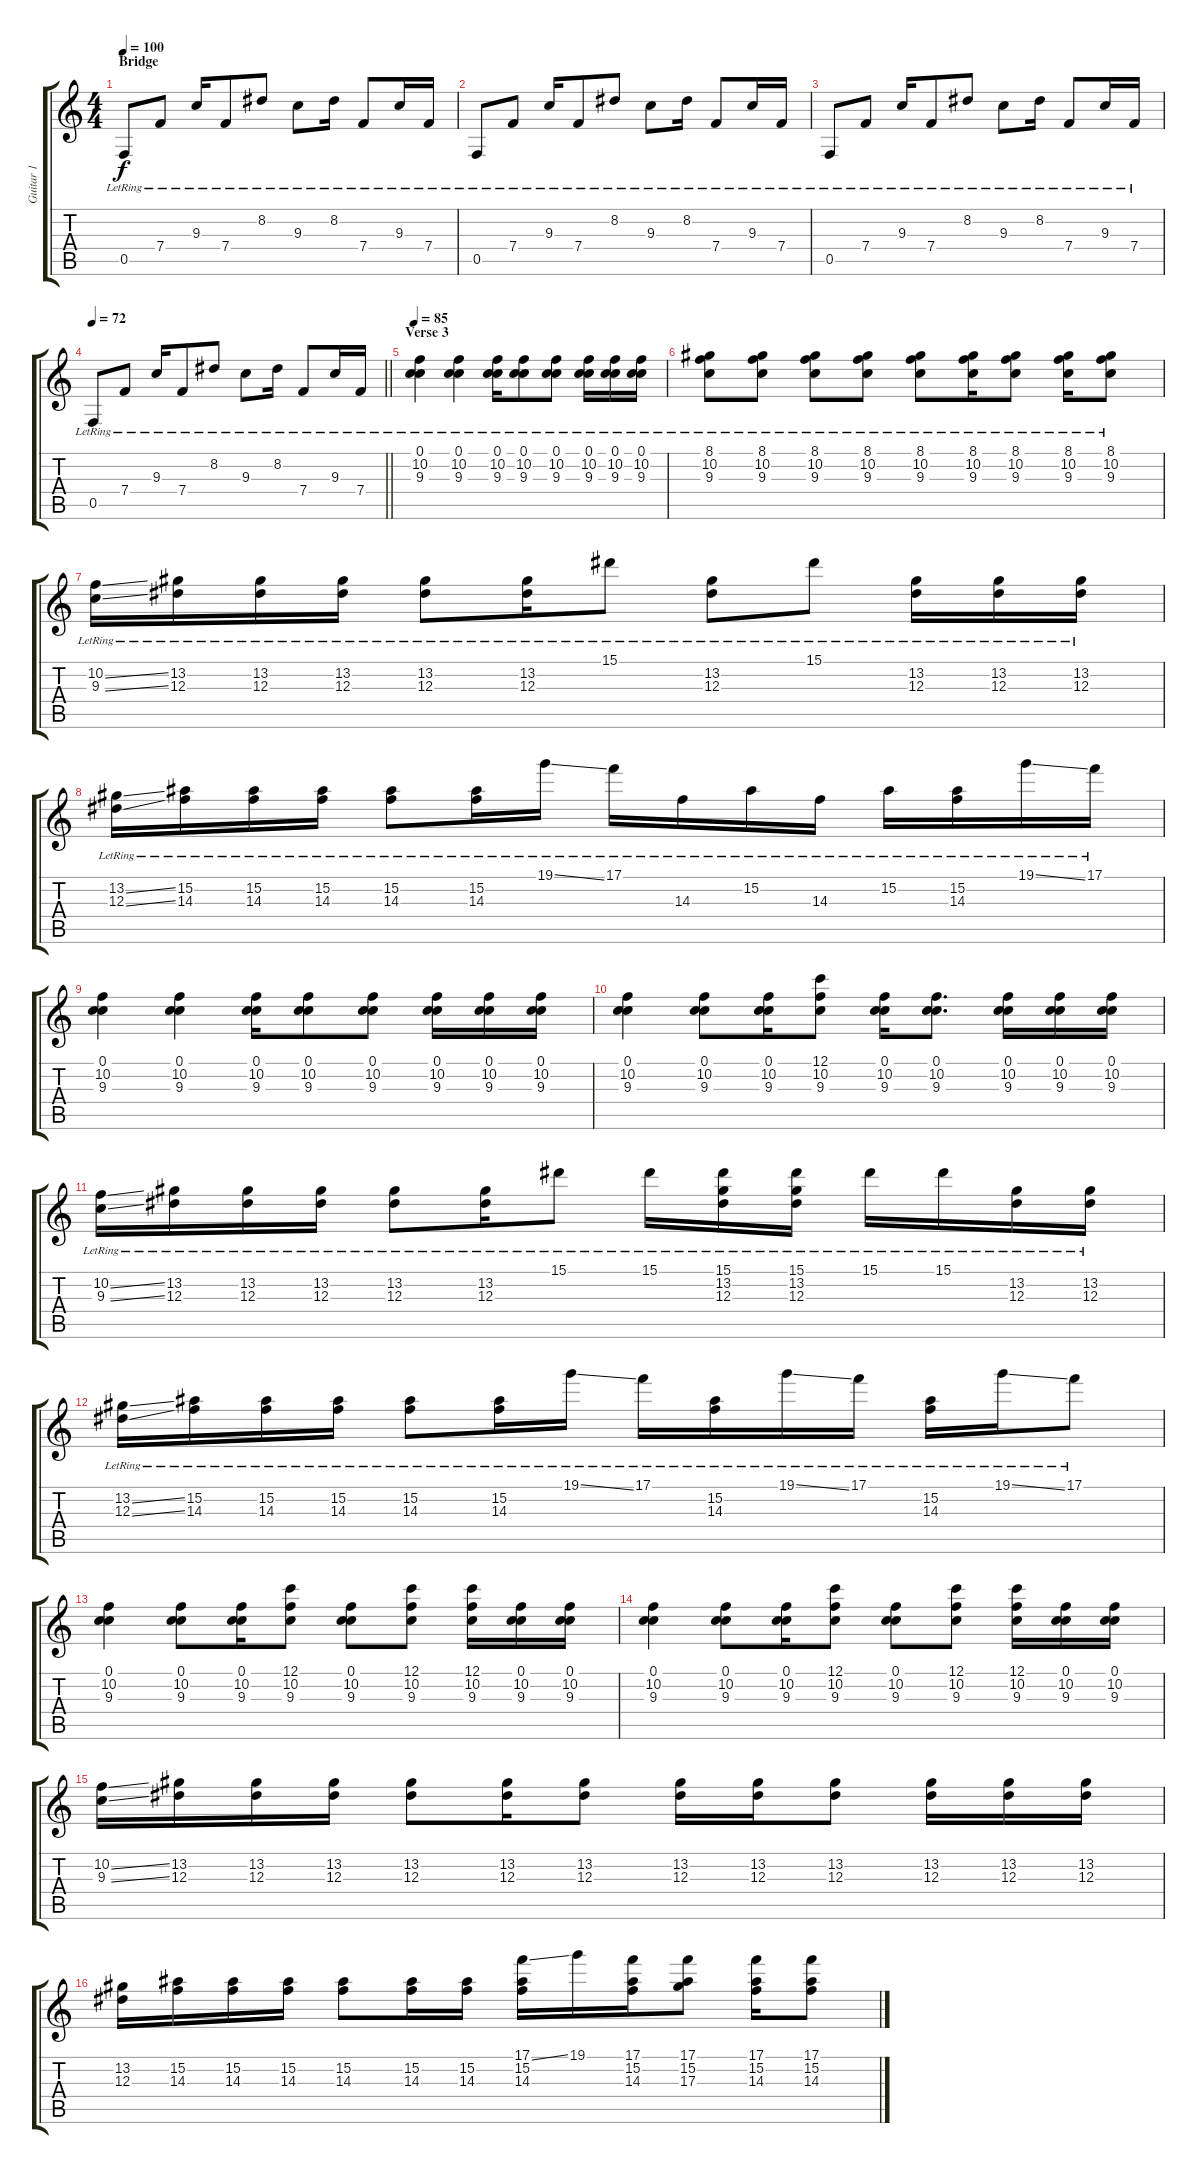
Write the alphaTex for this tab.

\track ("Guitar 1" "Guitar 1") {instrument overdrivenguitar}
\staff {score tabs}
\tuning (C4 G3 Eb3 Bb2 F2 C2) {hide}
\ts (4 4)
\section ("" "Bridge")
\tempo 100
\clef g2
\ks c
0.5{lr}.8{dy f} 7.4{lr}.8 9.3{lr}.16 7.4{lr}.8 8.2{lr}.8 9.3{lr}.8 8.2{lr}.16 7.4{lr}.8 9.3{lr}.16 7.4{lr}.16 |
0.5{lr}.8 7.4{lr}.8 9.3{lr}.16 7.4{lr}.8 8.2{lr}.8 9.3{lr}.8 8.2{lr}.16 7.4{lr}.8 9.3{lr}.16 7.4{lr}.16 |
0.5{lr}.8 7.4{lr}.8 9.3{lr}.16 7.4{lr}.8 8.2{lr}.8 9.3{lr}.8 8.2{lr}.16 7.4{lr}.8 9.3{lr}.16 7.4{lr}.16 |
\tempo 72
\barLineRight lightlight
0.5{lr}.8 7.4{lr}.8 9.3{lr}.16 7.4{lr}.8 8.2{lr}.8 9.3{lr}.8 8.2{lr}.16 7.4{lr}.8 9.3{lr}.16 7.4{lr}.16 |
\section ("" "Verse 3")
\tempo 85
(0.1{lr} 10.2{lr} 9.3{lr}).4{instrument electricguitarjazz} (0.1{lr} 10.2{lr} 9.3{lr}).4 (0.1{lr} 10.2{lr} 9.3{lr}).16 (0.1{lr} 10.2{lr} 9.3{lr}).8 (0.1{lr} 10.2{lr} 9.3{lr}).8 (0.1{lr} 10.2{lr} 9.3{lr}).16 (0.1{lr} 10.2{lr} 9.3{lr}).16 (0.1{lr} 10.2{lr} 9.3{lr}).16 |
(8.1{lr} 10.2{lr} 9.3{lr}).8 (8.1{lr} 10.2{lr} 9.3{lr}).8 (8.1{lr} 10.2{lr} 9.3{lr}).8 (8.1{lr} 10.2{lr} 9.3{lr}).8 (8.1{lr} 10.2{lr} 9.3{lr}).8 (8.1{lr} 10.2{lr} 9.3{lr}).16 (8.1{lr} 10.2{lr} 9.3{lr}).8 (8.1{lr} 10.2{lr} 9.3{lr}).16 (8.1{lr} 10.2{lr} 9.3{lr}).8 |
(10.2{ss lr} 9.3{ss lr}).16 (13.2{lr} 12.3{lr}).16 (13.2{lr} 12.3{lr}).16 (13.2{lr} 12.3{lr}).16 (13.2{lr} 12.3{lr}).8 (13.2{lr} 12.3{lr}).16 15.1{lr}.8 (13.2{lr} 12.3{lr}).8 15.1{lr}.8 (13.2{lr} 12.3{lr}).16 (13.2{lr} 12.3{lr}).16 (13.2{lr} 12.3{lr}).16 |
(13.2{ss lr} 12.3{ss lr}).16 (15.2{lr} 14.3{lr}).16 (15.2{lr} 14.3{lr}).16 (15.2{lr} 14.3{lr}).16 (15.2{lr} 14.3{lr}).8 (15.2{lr} 14.3{lr}).16 19.1{ss lr}.16 17.1{lr}.16 14.3{lr}.16 15.2{lr}.16 14.3{lr}.16 15.2{lr}.16 (15.2{lr} 14.3{lr}).16 19.1{ss lr}.16 17.1{lr}.16 |
(0.1 10.2 9.3).4 (0.1 10.2 9.3).4 (0.1 10.2 9.3).16 (0.1 10.2 9.3).8 (0.1 10.2 9.3).8 (0.1 10.2 9.3).16 (0.1 10.2 9.3).16 (0.1 10.2 9.3).16 |
(0.1 10.2 9.3).4 (0.1 10.2 9.3).8 (0.1 10.2 9.3).16 (12.1 10.2 9.3).8 (0.1 10.2 9.3).16 (0.1 10.2 9.3).8{d} (0.1 10.2 9.3).16 (0.1 10.2 9.3).16 (0.1 10.2 9.3).16 |
(10.2{ss lr} 9.3{ss lr}).16 (13.2{lr} 12.3{lr}).16 (13.2{lr} 12.3{lr}).16 (13.2{lr} 12.3{lr}).16 (13.2{lr} 12.3{lr}).8 (13.2{lr} 12.3{lr}).16 15.1{lr}.8 15.1{lr}.16 (15.1{lr} 13.2{lr} 12.3{lr}).16 (15.1{lr} 13.2{lr} 12.3{lr}).16 15.1{lr}.16 15.1{lr}.16 (13.2{lr} 12.3{lr}).16 (13.2{lr} 12.3{lr}).16 |
(13.2{ss lr} 12.3{ss lr}).16 (15.2{lr} 14.3{lr}).16 (15.2{lr} 14.3{lr}).16 (15.2{lr} 14.3{lr}).16 (15.2{lr} 14.3{lr}).8 (15.2{lr} 14.3{lr}).16 19.1{ss lr}.16 17.1{lr}.16 (15.2{lr} 14.3{lr}).16 19.1{ss lr}.16 17.1{lr}.16 (15.2{lr} 14.3{lr}).16 19.1{ss lr}.16 17.1{lr}.8 |
(0.1 10.2 9.3).4 (0.1 10.2 9.3).8 (0.1 10.2 9.3).16 (12.1 10.2 9.3).8 (0.1 10.2 9.3).8 (12.1 10.2 9.3).8 (12.1 10.2 9.3).16 (0.1 10.2 9.3).16 (0.1 10.2 9.3).16 |
(0.1 10.2 9.3).4 (0.1 10.2 9.3).8 (0.1 10.2 9.3).16 (12.1 10.2 9.3).8 (0.1 10.2 9.3).8 (12.1 10.2 9.3).8 (12.1 10.2 9.3).16 (0.1 10.2 9.3).16 (0.1 10.2 9.3).16 |
(10.2{ss} 9.3{ss}).16 (13.2 12.3).16 (13.2 12.3).16 (13.2 12.3).16 (13.2 12.3).8 (13.2 12.3).16 (13.2 12.3).8 (13.2 12.3).16 (13.2 12.3).16 (13.2 12.3).8 (13.2 12.3).16 (13.2 12.3).16 (13.2 12.3).16 |
(13.2 12.3).16 (15.2 14.3).16 (15.2 14.3).16 (15.2 14.3).16 (15.2 14.3).8 (15.2 14.3).16 (15.2 14.3).16 (17.1{ss} 15.2 14.3).16 19.1.16 (17.1 15.2 14.3).16 (17.1 15.2 17.3).8 (17.1 15.2 14.3).16 (17.1 15.2 14.3).8
